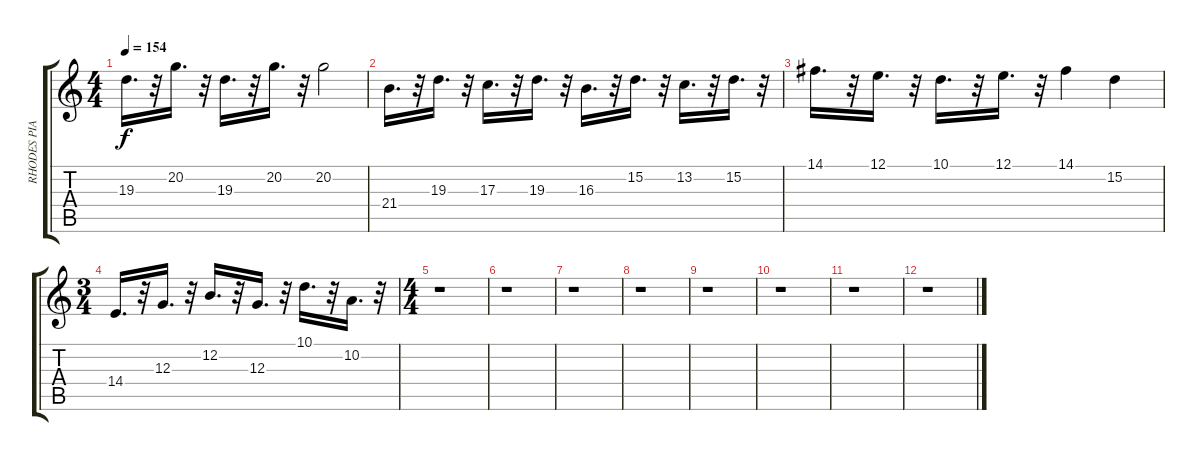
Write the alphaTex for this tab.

\track ("RHODES PIANO" "RHODES PIA") {instrument electricpiano1}
\staff {score tabs}
\tuning (E4 B3 G3 D3 A2 E2) {hide}
\ts (4 4)
\tempo 154
\clef g2
\ks c
19.3.16{d dy f} r.32 20.2.16{d} r.32 19.3.16{d} r.32 20.2.16{d} r.32 20.2.2 |
21.4.16{d} r.32 19.3.16{d} r.32 17.3.16{d} r.32 19.3.16{d} r.32 16.3.16{d} r.32 15.2.16{d} r.32 13.2.16{d} r.32 15.2.16{d} r.32 |
14.1.16{d} r.32 12.1.16{d} r.32 10.1.16{d} r.32 12.1.16{d} r.32 14.1.4 15.2.4 |
\ts (3 4)
14.4.16{d} r.32 12.3.16{d} r.32 12.2.16{d} r.32 12.3.16{d} r.32 10.1.16{d} r.32 10.2.16{d} r.32 |
\ts (4 4)
r.1 |
r.1 |
r.1 |
r.1 |
r.1 |
r.1 |
r.1 |
r.1
